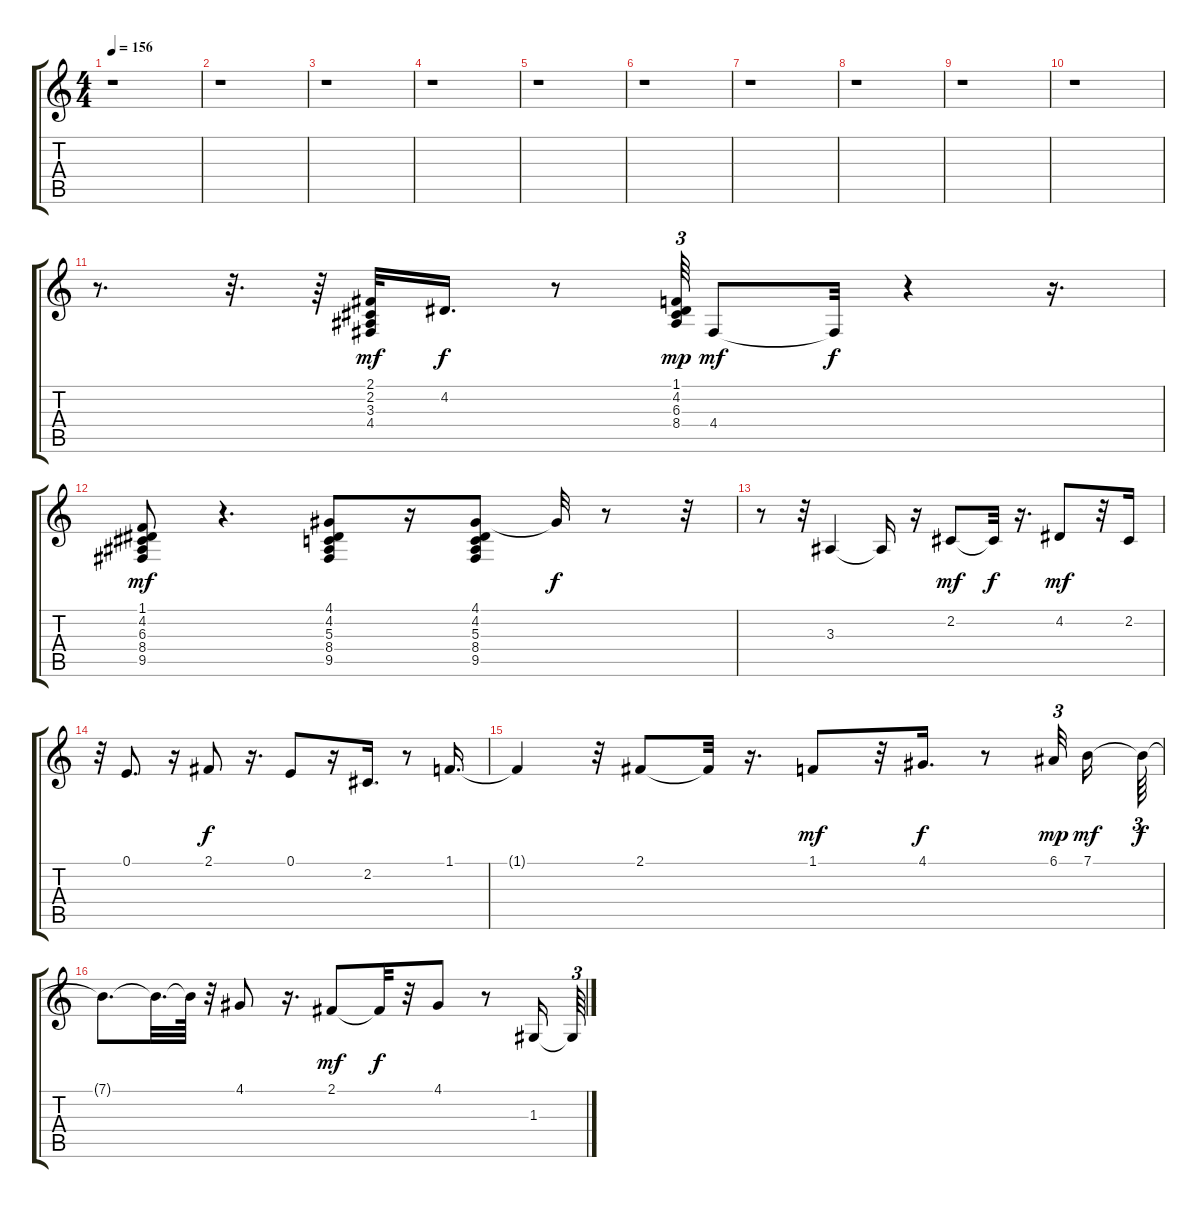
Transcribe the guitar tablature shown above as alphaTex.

\track "" {instrument altosax}
\staff {score tabs}
\tuning (E4 B3 G3 D3 A2 E2) {hide}
\ts (4 4)
\tempo 156
\clef g2
\ks c
r.1{dy f} |
r.1 |
r.1 |
r.1 |
r.1 |
r.1 |
r.1 |
r.1 |
r.1 |
r.1 |
r.8{d} r.32{d} r.64 (2.1 2.2 3.3 4.4).32{dy mf} 4.2.16{d dy f} r.8 (1.1 4.2 6.3 8.4).64{tu (3 2) dy mp} 4.4.8{dy mf} 4.4{t}.32{dy f} r.4 r.16{d} |
(1.1 4.2 6.3 8.4 9.5).8{dy mf} r.4{d} (4.1 4.2 5.3 8.4 9.5).8 r.16 (4.1 4.2 5.3 8.4 9.5).8 4.1{t}.32{dy f} r.8 r.32 |
r.8 r.32 3.3.4 3.3{t}.16 r.16 2.2.8{dy mf} 2.2{t}.32{dy f} r.16{d} 4.2.8{dy mf} r.32 2.2.16 |
r.32 0.1.8{d} r.16 2.1.8{dy f} r.16{d} 0.1.8 r.16 2.2.16{d} r.8 1.1.16{d} |
1.1{t}.4 r.32 2.1.8 2.1{t}.32 r.16{d} 1.1.8{dy mf} r.32 4.1.16{d dy f} r.8 6.1.32{tu (3 2) dy mp} 7.1.16{dy mf} 7.1{t}.64{tu (3 2) dy f} |
7.1{t}.8{d} 7.1{t}.32{d} 7.1{t}.64 r.32 4.1.8 r.16{d} 2.1.8{dy mf} 2.1{t}.32{dy f} r.32 4.1.8 r.8 1.3.16 1.3{t}.64{tu (3 2)}
